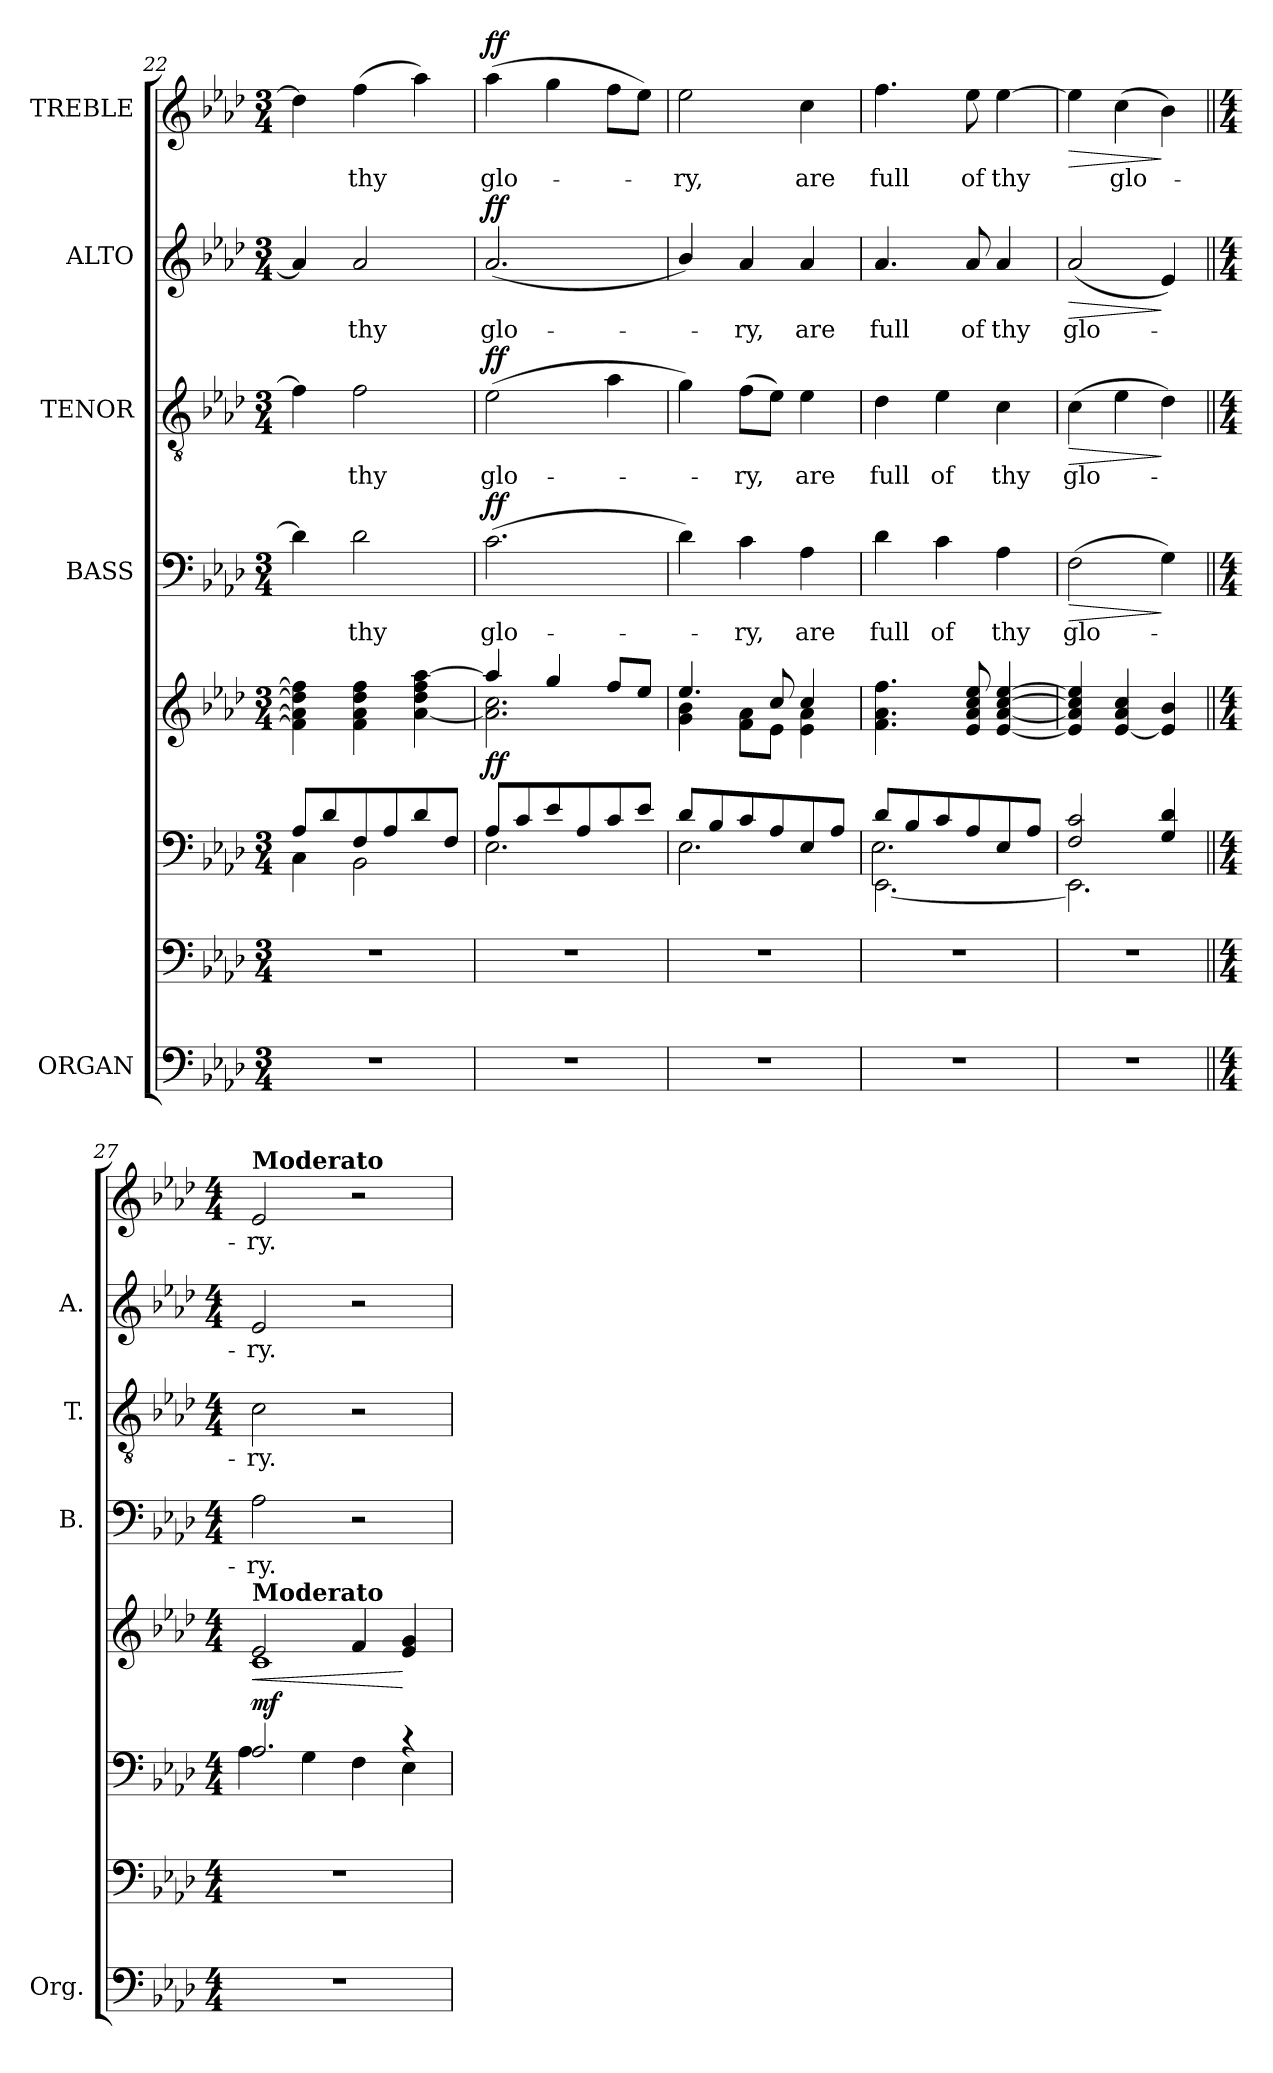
**kern	**kern	**kern	**kern	**dynam	**kern	**text	**dynam	**kern	**text	**dynam	**kern	**text	**dynam	**kern	**text	**dynam
*part5	*part5	*part5	*part5	*part5	*part4	*part4	*part4	*part3	*part3	*part3	*part2	*part2	*part2	*part1	*part1	*part1
*staff8	*staff7	*staff6	*staff5	*staff5/6/7/8	*staff4	*staff4	*staff4	*staff3	*staff3	*staff3	*staff2	*staff2	*staff2	*staff1	*staff1	*staff1
*I"ORGAN	*	*	*	*	*I"BASS	*	*	*I"TENOR	*	*	*I"ALTO	*	*	*I"TREBLE	*	*
*I'Org.	*	*	*	*	*I'B.	*	*	*I'T.	*	*	*I'A.	*	*	*	*	*
!!LO:PB:g=z
*clefF4	*clefF4	*clefF4	*clefG2	*	*clefF4	*	*	*clefGv2	*	*	*clefG2	*	*	*clefG2	*	*
*	*	*	*	*	*	*	*	*ITrd7c12	*	*	*	*	*	*	*	*
*k[b-e-a-d-]	*k[b-e-a-d-]	*k[b-e-a-d-]	*k[b-e-a-d-]	*	*k[b-e-a-d-]	*	*	*k[b-e-a-d-]	*	*	*k[b-e-a-d-]	*	*	*k[b-e-a-d-]	*	*
*A-:	*A-:	*A-:	*A-:	*	*A-:	*	*	*A-:	*	*	*A-:	*	*	*A-:	*	*
*M3/4	*M3/4	*M3/4	*M3/4	*	*M3/4	*	*	*M3/4	*	*	*M3/4	*	*	*M3/4	*	*
=22	=22	=22	=22	=22	=22	=22	=22	=22	=22	=22	=22	=22	=22	=22	=22	=22
!LO:N:vis=1	!LO:N:vis=1	!	!	!	!	!	!	!	!	!	!	!	!	!	!	!
*	*	*^	*	*	*	*	*	*	*	*	*	*	*	*	*	*
2.r	2.r	8A-i/L	4Ci\	4fi\] 4a-i] 4dd-i] 4ffi]	.	4d-i\]	.	.	4Fi\]	.	.	4a-i/]	.	.	4dd-i\]	.	.
.	.	8d-i/	.	.	.	.	.	.	.	.	.	.	.	.	.	.	.
!	!	!	!	!	!	!	!LO:LY:b:color=#000000	!	!	!	!	!	!	!	!	!	!
!	!	!	!	!	!	!	!	!	!	!LO:LY:b:color=#000000	!	!	!	!	!	!	!
!	!	!	!	!	!	!	!	!	!	!	!	!	!LO:LY:b:color=#000000	!	!	!	!
!	!	!	!	!	!	!	!	!	!	!	!	!	!	!	!	!LO:LY:b:color=#000000	!
.	.	8Fi/	2BB-i\	4fi\ 4a-i 4dd-i 4ffi	.	2d-i\	thy	.	2Fi\	thy	.	2a-i/	thy	.	(4ffi\	thy	.
.	.	8A-i/	.	.	.	.	.	.	.	.	.	.	.	.	.	.	.
.	.	8d-i/	.	[4a-i\ 4dd-i 4ffi [4aa-i	.	.	.	.	.	.	.	.	.	.	4aa-i\)	.	.
.	.	8Fi/J	.	.	.	.	.	.	.	.	.	.	.	.	.	.	.
=23	=23	=23	=23	=23	=23	=23	=23	=23	=23	=23	=23	=23	=23	=23	=23	=23	=23
!LO:N:vis=1	!LO:N:vis=1	!	!	!	!	!	!	!	!	!	!	!	!	!	!	!	!
*	*	*	*	*^	*	*	*	*	*	*	*	*	*	*	*	*	*
!	!	!	!	!	!	!	!	!LO:LY:b:color=#000000	!	!	!	!	!	!	!	!	!	!
!	!	!	!	!	!	!	!	!	!	!	!LO:LY:b:color=#000000	!	!	!	!	!	!	!
!	!	!	!	!	!	!	!	!	!	!	!	!	!	!LO:LY:b:color=#000000	!	!	!	!
!	!	!	!	!	!	!	!	!	!	!	!	!	!	!	!	!	!LO:LY:b:color=#000000	!
2.r	2.r	8A-i/L	2.E-i\	4aa-i/]	2.a-i\] 2.cci	ff	(2.ci\	glo-	ff	(2E-i\	glo-	ff	(2.a-i/	glo-	ff	(4aa-i\	glo-	ff
.	.	8ci/	.	.	.	.	.	.	.	.	.	.	.	.	.	.	.	.
.	.	8e-i/	.	4ggi/	.	.	.	.	.	.	.	.	.	.	.	4ggi\	.	.
.	.	8A-i/	.	.	.	.	.	.	.	.	.	.	.	.	.	.	.	.
.	.	8ci/	.	8ffi/L	.	.	.	.	.	4A-i\	.	.	.	.	.	8ffi\L	.	.
.	.	8e-i/J	.	8ee-i/J	.	.	.	.	.	.	.	.	.	.	.	8ee-i\J)	.	.
=24	=24	=24	=24	=24	=24	=24	=24	=24	=24	=24	=24	=24	=24	=24	=24	=24	=24	=24
!LO:N:vis=1	!LO:N:vis=1	!	!	!	!	!	!	!	!	!	!	!	!	!	!	!	!	!
!	!	!	!	!	!	!	!	!	!	!	!	!	!	!	!	!	!LO:LY:b:color=#000000	!
2.r	2.r	8d-i/L	2.E-i\	4.ee-i/	4gi\ 4b-i	.	4d-i\)	.	.	4Gi\)	.	.	4b-i/)	.	.	2ee-i\	-ry,	.
.	.	8B-i/	.	.	.	.	.	.	.	.	.	.	.	.	.	.	.	.
!	!	!	!	!	!	!	!	!LO:LY:b:color=#000000	!	!	!	!	!	!	!	!	!	!
!	!	!	!	!	!	!	!	!	!	!	!LO:LY:b:color=#000000	!	!	!	!	!	!	!
!	!	!	!	!	!	!	!	!	!	!	!	!	!	!LO:LY:b:color=#000000	!	!	!	!
.	.	8ci/	.	.	8fi\ 8a-iL	.	4ci\	-ry,	.	(8Fi\L	-ry,	.	4a-i/	-ry,	.	.	.	.
.	.	8A-i/	.	8cci/	8e-i\J	.	.	.	.	8E-i\J)	.	.	.	.	.	.	.	.
!	!	!	!	!	!	!	!	!LO:LY:b:color=#000000	!	!	!	!	!	!	!	!	!	!
!	!	!	!	!	!	!	!	!	!	!	!LO:LY:b:color=#000000	!	!	!	!	!	!	!
!	!	!	!	!	!	!	!	!	!	!	!	!	!	!LO:LY:b:color=#000000	!	!	!	!
!	!	!	!	!	!	!	!	!	!	!	!	!	!	!	!	!	!LO:LY:b:color=#000000	!
.	.	8E-i/	.	4cci/	4e-i\ 4a-i	.	4A-i\	are	.	4E-i\	are	.	4a-i/	are	.	4cci\	are	.
.	.	8A-i/J	.	.	.	.	.	.	.	.	.	.	.	.	.	.	.	.
*	*	*v	*v	*	*	*	*	*	*	*	*	*	*	*	*	*	*	*
*	*	*	*v	*v	*	*	*	*	*	*	*	*	*	*	*	*	*
=25	=25	=25	=25	=25	=25	=25	=25	=25	=25	=25	=25	=25	=25	=25	=25	=25
!LO:N:vis=1	!LO:N:vis=1	!	!	!	!	!	!	!	!	!	!	!	!	!	!	!
*	*	*^	*	*	*	*	*	*	*	*	*	*	*	*	*	*
*	*	*	*^	*	*	*	*	*	*	*	*	*	*	*	*	*	*
!	!	!	!	!	!	!	!	!LO:LY:b:color=#000000	!	!	!	!	!	!	!	!	!	!
!	!	!	!	!	!	!	!	!	!	!	!LO:LY:b:color=#000000	!	!	!	!	!	!	!
!	!	!	!	!	!	!	!	!	!	!	!	!	!	!LO:LY:b:color=#000000	!	!	!	!
!	!	!	!	!	!	!	!	!	!	!	!	!	!	!	!	!	!LO:LY:b:color=#000000	!
2.r	2.r	8d-i/L	[2.EE-i\	2.E-i\	4.fi\ 4.a-i 4.ffi	.	4d-i\	full	.	4D-i\	full	.	4.a-i/	full	.	4.ffi\	full	.
.	.	8B-i/	.	.	.	.	.	.	.	.	.	.	.	.	.	.	.	.
!	!	!	!	!	!	!	!	!LO:LY:b:color=#000000	!	!	!	!	!	!	!	!	!	!
!	!	!	!	!	!	!	!	!	!	!	!LO:LY:b:color=#000000	!	!	!	!	!	!	!
.	.	8ci/	.	.	.	.	4ci\	of	.	4E-i\	of	.	.	.	.	.	.	.
!	!	!	!	!	!	!	!	!	!	!	!	!	!	!LO:LY:b:color=#000000	!	!	!	!
!	!	!	!	!	!	!	!	!	!	!	!	!	!	!	!	!	!LO:LY:b:color=#000000	!
.	.	8A-i/	.	.	8e-i/ 8a-i 8cci 8ee-i	.	.	.	.	.	.	.	8a-i/	of	.	8ee-i\	of	.
!	!	!	!	!	!	!	!	!LO:LY:b:color=#000000	!	!	!	!	!	!	!	!	!	!
!	!	!	!	!	!	!	!	!	!	!	!LO:LY:b:color=#000000	!	!	!	!	!	!	!
!	!	!	!	!	!	!	!	!	!	!	!	!	!	!LO:LY:b:color=#000000	!	!	!	!
!	!	!	!	!	!	!	!	!	!	!	!	!	!	!	!	!	!LO:LY:b:color=#000000	!
.	.	8E-i/	.	.	[4e-i/ [4a-i [4cci [4ee-i	.	4A-i\	thy	.	4Ci\	thy	.	4a-i/	thy	.	[4ee-i\	thy	.
.	.	8A-i/J	.	.	.	.	.	.	.	.	.	.	.	.	.	.	.	.
*	*	*v	*v	*v	*	*	*	*	*	*	*	*	*	*	*	*	*	*
=26	=26	=26	=26	=26	=26	=26	=26	=26	=26	=26	=26	=26	=26	=26	=26	=26
!LO:N:vis=1	!LO:N:vis=1	!	!	!	!	!	!	!	!	!	!	!	!	!	!	!
*	*	*^	*	*	*	*	*	*	*	*	*	*	*	*	*	*
!	!	!	!	!	!	!	!LO:LY:b:color=#000000	!LO:HP:b	!	!	!	!	!	!	!	!	!
!	!	!	!	!	!	!	!	!	!	!LO:LY:b:color=#000000	!LO:HP:b	!	!	!	!	!	!
!	!	!	!	!	!	!	!	!	!	!	!	!	!LO:LY:b:color=#000000	!LO:HP:b	!	!	!LO:HP:b
2.r	2.r	2Fi/ 2ci	2.EE-i\]	4e-i/] 4a-i] 4cci] 4ee-i]	.	(2Fi\	glo-	>	(4Ci\	glo-	>	(2a-i/	glo-	>	4ee-i\]	.	>
!	!	!	!	!	!	!	!	!	!	!	!	!	!	!	!	!LO:LY:b:color=#000000	!
.	.	.	.	[4e-i/ 4a-i 4cci	.	.	.	.	4E-i\	.	.	.	.	.	(4cci\	glo-	.
.	.	4Gi/ 4d-i	.	4e-i/] 4b-i	] ]	4Gi\)	.	]	4D-i\)	.	]	4e-i/)	.	]	4b-i\)	.	]
=27||	=27||	=27||	=27||	=27||	=27||	=27||	=27||	=27||	=27||	=27||	=27||	=27||	=27||	=27||	=27||	=27||	=27||
*M4/4	*M4/4	*M4/4	*	*M4/4	*	*M4/4	*	*	*M4/4	*	*	*M4/4	*	*	*M4/4	*	*
*	*	*	*	*^	*	*	*	*	*	*	*	*	*	*	*	*	*
!	!	!	!	!	!	!LO:HP:b	!	!	!	!	!	!	!	!	!	!	!	!
!	!	!	!	!	!	!	!	!LO:LY:b:color=#000000	!	!	!	!	!	!	!	!	!	!
!	!	!	!	!	!	!	!	!	!	!	!LO:LY:b:color=#000000	!	!	!	!	!	!	!
!	!	!	!	!	!	!	!	!	!	!	!	!	!	!LO:LY:b:color=#000000	!	!	!	!
*	*	*	*	*v	*v	*	*	*	*	*	*	*	*	*	*	*	*	*
*	*	*	*	*MM100	*	*	*	*	*	*	*	*	*	*	*MM100	*	*
*	*	*	*	*^	*	*	*	*	*	*	*	*	*	*	*	*	*
!	!	!	!	!	!	!	!	!	!	!	!	!	!	!	!	!LO:TX:a:B:t=Moderato	!	!
!	!	!	!	!LO:TX:a:B:t=Moderato	!	!	!	!	!	!	!	!	!	!	!	!	!	!
!	!	!	!	!	!	!	!	!	!	!	!	!	!	!	!	!	!LO:LY:b:color=#000000	!
1r	1r	2.A-i/	4A-i\	2e-i/	1ci	< mf	2A-i\	-ry.	.	2Ci\	-ry.	.	2e-i/	-ry.	.	2e-i/	-ry.	.
.	.	.	4Gi\	.	.	.	.	.	.	.	.	.	.	.	.	.	.	.
.	.	.	4Fi\	4fi/	.	.	2r	.	.	2r	.	.	2r	.	.	2r	.	.
.	.	4r	4E-i\	4e-i/ 4gi	.	[	.	.	.	.	.	.	.	.	.	.	.	.
*	*	*v	*v	*	*	*	*	*	*	*	*	*	*	*	*	*	*	*
*	*	*	*v	*v	*	*	*	*	*	*	*	*	*	*	*	*	*
=	=	=	=	=	=	=	=	=	=	=	=	=	=	=	=	=
*-	*-	*-	*-	*-	*-	*-	*-	*-	*-	*-	*-	*-	*-	*-	*-	*-
